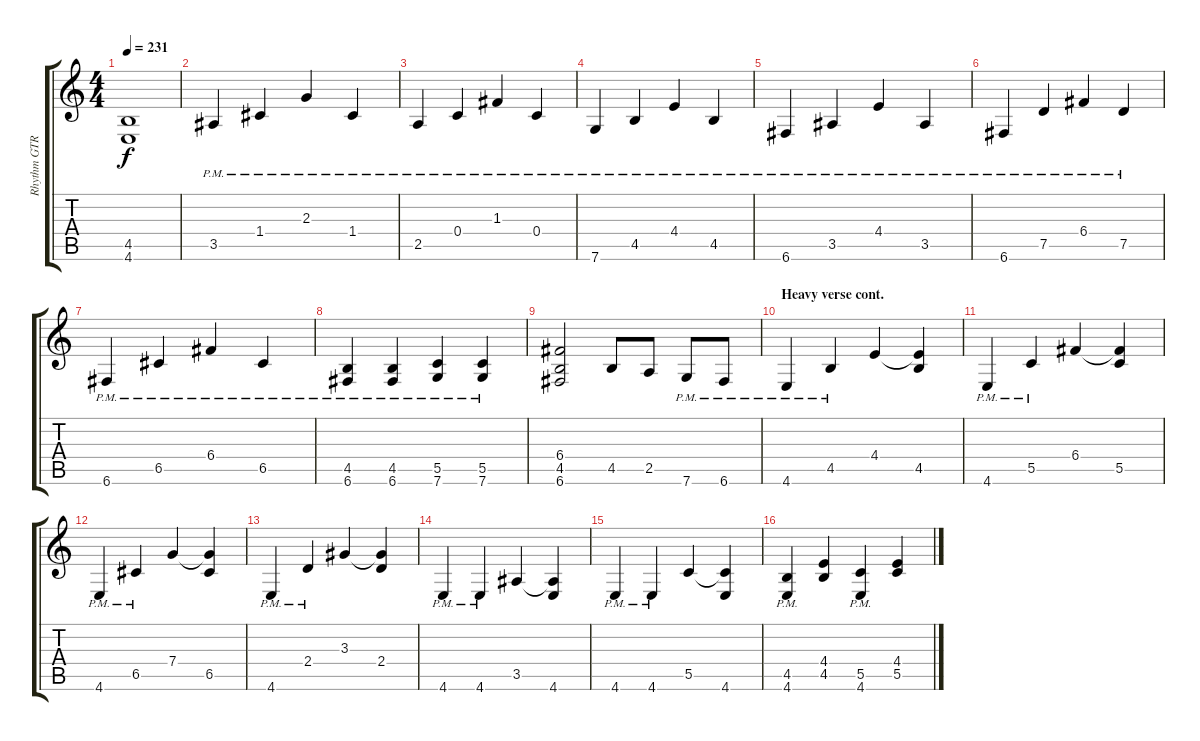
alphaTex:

\track ("Rhythm GTR 1" "Rhythm GTR") {instrument overdrivenguitar}
\staff {score tabs}
\tuning (D4 A3 F3 C3 G2 C2) {hide}
\ts (4 4)
\tempo 231
\clef g2
\ks aminor
(4.5 4.6).1{dy f} |
3.5{pm}.4 1.4{pm}.4 2.3{pm}.4 1.4{pm}.4 |
2.5{pm}.4 0.4{pm}.4 1.3{pm}.4 0.4{pm}.4 |
7.6{pm}.4 4.5{pm}.4 4.4{pm}.4 4.5{pm}.4 |
6.6{pm}.4 3.5{pm}.4 4.4{pm}.4 3.5{pm}.4 |
6.6{pm}.4 7.5{pm}.4 6.4{pm}.4 7.5{pm}.4 |
6.6{pm}.4 6.5{pm}.4 6.4{pm}.4 6.5{pm}.4 |
(4.5{pm} 6.6{pm}).4 (4.5{pm} 6.6{pm}).4 (5.5{pm} 7.6{pm}).4 (5.5{pm} 7.6{pm}).4 |
(6.4 4.5 6.6).2 4.5.8 2.5.8 7.6{pm}.8 6.6{pm}.8 |
\section ("" "Heavy verse cont.")
4.6{pm}.4 4.5{pm}.4 4.4.4 (4.4{t} 4.5).4 |
4.6{pm}.4 5.5{pm}.4 6.4.4 (6.4{t} 5.5).4 |
4.6{pm}.4 6.5{pm}.4 7.4.4 (7.4{t} 6.5).4 |
4.6{pm}.4 2.4{pm}.4 3.3.4 (3.3{t} 2.4).4 |
4.6{pm}.4 4.6{pm}.4 3.5.4 (3.5{t} 4.6).4 |
4.6{pm}.4 4.6{pm}.4 5.5.4 (5.5{t} 4.6).4 |
(4.5{pm} 4.6{pm}).4 (4.4 4.5).4 (5.5{pm} 4.6{pm}).4 (4.4 5.5).4
